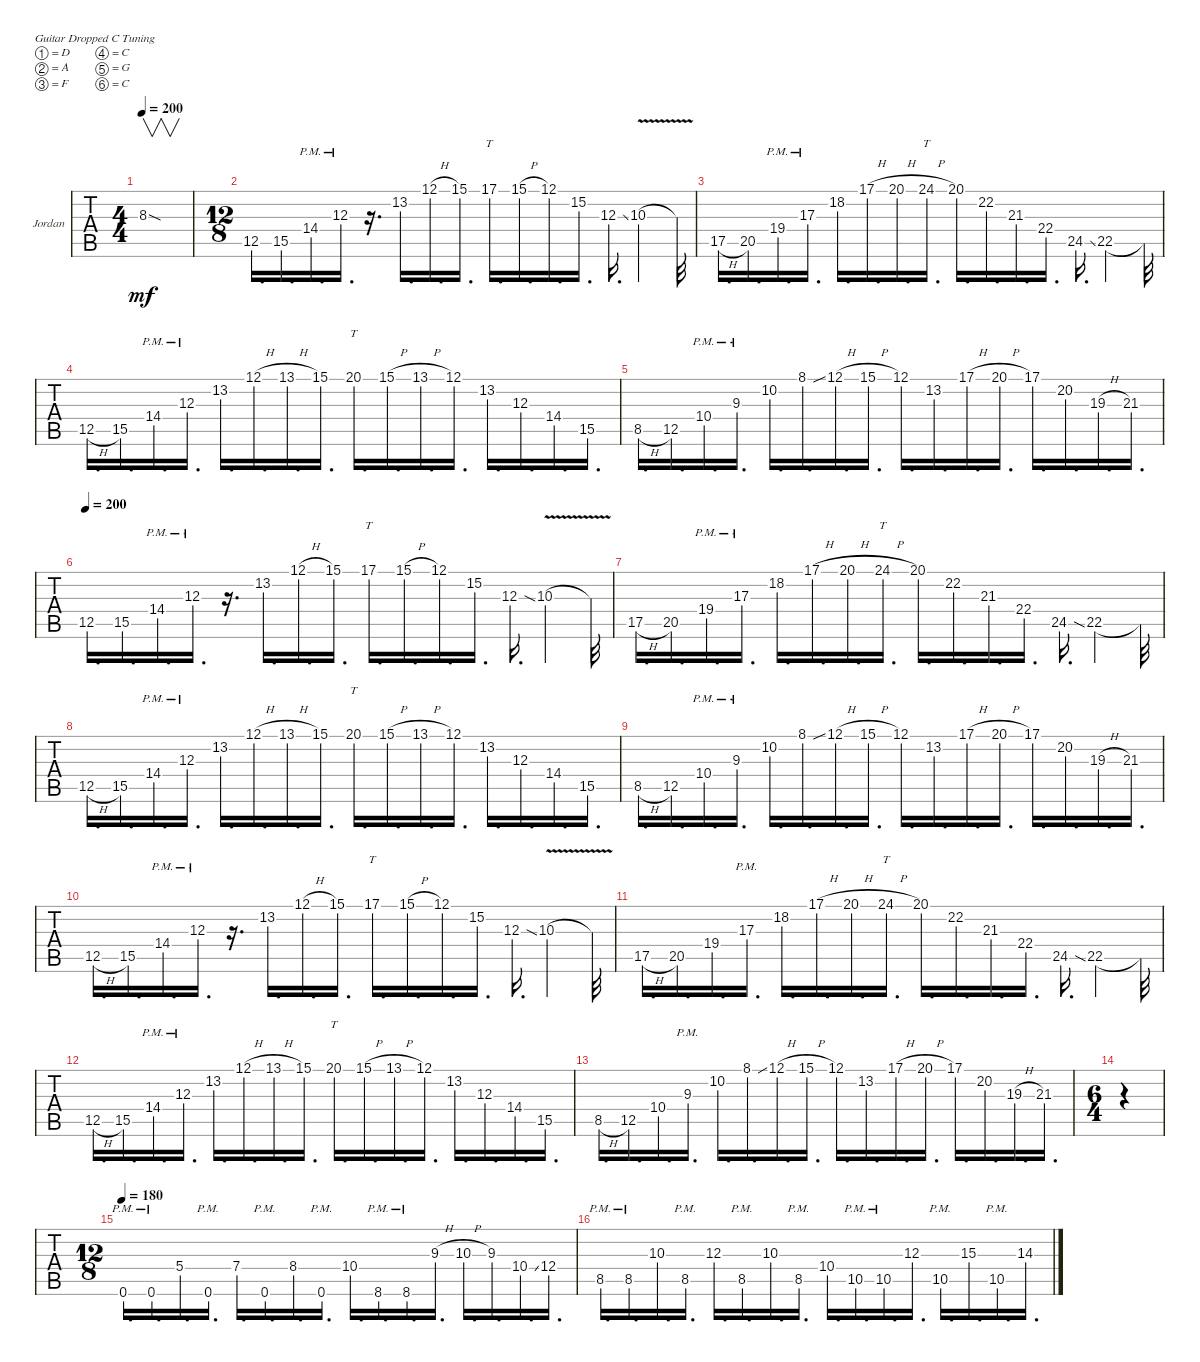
\bracketExtendMode groupsimilarinstruments
\firstSystemTrackNameOrientation horizontal
\otherSystemsTrackNameOrientation horizontal
\track ("Jid-Lee" "Jordan") {instrument overdrivenguitar}
\staff {tabs}
\tuning (D4 A3 F3 C3 G2 C2)
\ts (4 4)
\tempo 200
\clef g2
\ks c
8.3{sod t}.1{v dy mf} |
\ts (12 8)
12.5.16{d} 15.5.16{d} 14.4{pm}.16{d} 12.3{pm}.16{d} r.16{d} 13.2.16{d} 12.1{h}.16{d} 15.1.16{d} 17.1.16{tt d} 15.1{h}.16{d} 12.1.16{d} 15.2.16{d} 12.3{ss}.16{d} 10.3{v}.4 10.3{t}.32 |
17.5{h}.16{d} 20.5.16{d} 19.4{pm}.16{d} 17.3{pm}.16{d} 18.2.16{d} 17.1{h}.16{d} 20.1{h}.16{d} 24.1{h}.16{tt d} 20.1.16{d} 22.2.16{d} 21.3.16{d} 22.4.16{d} 24.5{ss}.16{d} 22.5.4 22.5{t}.32 |
12.5{h}.16{d} 15.5.16{d} 14.4{pm}.16{d} 12.3{pm}.16{d} 13.2.16{d} 12.1{h}.16{d} 13.1{h}.16{d} 15.1.16{d} 20.1.16{tt d} 15.1{h}.16{d} 13.1{h}.16{d} 12.1.16{d} 13.2.16{d} 12.3.16{d} 14.4.16{d} 15.5.16{d} |
8.5{h}.16{d} 12.5.16{d} 10.4{pm}.16{d} 9.3{pm}.16{d} 10.2.16{d} 8.1{ss}.16{d} 12.1{h}.16{d} 15.1{h}.16{d} 12.1.16{d} 13.2.16{d} 17.1{h}.16{d} 20.1{h}.16{d} 17.1.16{d} 20.2.16{d} 19.3{h}.16{d} 21.3.16{d} |
\tempo 200
12.5.16{d} 15.5.16{d} 14.4{pm}.16{d} 12.3{pm}.16{d} r.16{d} 13.2.16{d} 12.1{h}.16{d} 15.1.16{d} 17.1.16{tt d} 15.1{h}.16{d} 12.1.16{d} 15.2.16{d} 12.3{ss}.16{d} 10.3{v}.4 10.3{t}.32 |
17.5{h}.16{d} 20.5.16{d} 19.4{pm}.16{d} 17.3{pm}.16{d} 18.2.16{d} 17.1{h}.16{d} 20.1{h}.16{d} 24.1{h}.16{tt d} 20.1.16{d} 22.2.16{d} 21.3.16{d} 22.4.16{d} 24.5{ss}.16{d} 22.5.4 22.5{t}.32 |
12.5{h}.16{d} 15.5.16{d} 14.4{pm}.16{d} 12.3{pm}.16{d} 13.2.16{d} 12.1{h}.16{d} 13.1{h}.16{d} 15.1.16{d} 20.1.16{tt d} 15.1{h}.16{d} 13.1{h}.16{d} 12.1.16{d} 13.2.16{d} 12.3.16{d} 14.4.16{d} 15.5.16{d} |
8.5{h}.16{d} 12.5.16{d} 10.4{pm}.16{d} 9.3{pm}.16{d} 10.2.16{d} 8.1{ss}.16{d} 12.1{h}.16{d} 15.1{h}.16{d} 12.1.16{d} 13.2.16{d} 17.1{h}.16{d} 20.1{h}.16{d} 17.1.16{d} 20.2.16{d} 19.3{h}.16{d} 21.3.16{d} |
12.5{h}.16{d} 15.5.16{d} 14.4{pm}.16{d} 12.3{pm}.16{d} r.16{d} 13.2.16{d} 12.1{h}.16{d} 15.1.16{d} 17.1.16{tt d} 15.1{h}.16{d} 12.1.16{d} 15.2.16{d} 12.3{ss}.16{d} 10.3{v}.4 10.3{t}.32 |
17.5{h}.16{d} 20.5.16{d} 19.4.16{d} 17.3{pm}.16{d} 18.2.16{d} 17.1{h}.16{d} 20.1{h}.16{d} 24.1{h}.16{tt d} 20.1.16{d} 22.2.16{d} 21.3.16{d} 22.4.16{d} 24.5{ss}.16{d} 22.5.4 22.5{t}.32 |
12.5{h}.16{d} 15.5.16{d} 14.4{pm}.16{d} 12.3{pm}.16{d} 13.2.16{d} 12.1{h}.16{d} 13.1{h}.16{d} 15.1.16{d} 20.1.16{tt d} 15.1{h}.16{d} 13.1{h}.16{d} 12.1.16{d} 13.2.16{d} 12.3.16{d} 14.4.16{d} 15.5.16{d} |
8.5{h}.16{d} 12.5.16{d} 10.4.16{d} 9.3{pm}.16{d} 10.2.16{d} 8.1{ss}.16{d} 12.1{h}.16{d} 15.1{h}.16{d} 12.1.16{d} 13.2.16{d} 17.1{h}.16{d} 20.1{h}.16{d} 17.1.16{d} 20.2.16{d} 19.3{h}.16{d} 21.3.16{d} |
\ts (6 4)
|
\ts (12 8)
\tempo 180
0.6{pm}.16{d} 0.6{pm}.16{d} 5.4.16{d} 0.6{pm}.16{d} 7.4.16{d} 0.6{pm}.16{d} 8.4.16{d} 0.6{pm}.16{d} 10.4.16{d} 8.6{pm}.16{d} 8.6{pm}.16{d} 9.3{h}.16{d} 10.3{h}.16{d} 9.3.16{d} 10.4{ss}.16{d} 12.4.16{d} |
8.5{pm}.16{d} 8.5{pm}.16{d} 10.3.16{d} 8.5{pm}.16{d} 12.3.16{d} 8.5{pm}.16{d} 10.3.16{d} 8.5{pm}.16{d} 10.4.16{d} 10.5{pm}.16{d} 10.5{pm}.16{d} 12.3.16{d} 10.5{pm}.16{d} 15.3.16{d} 10.5{pm}.16{d} 14.3.16{d}
